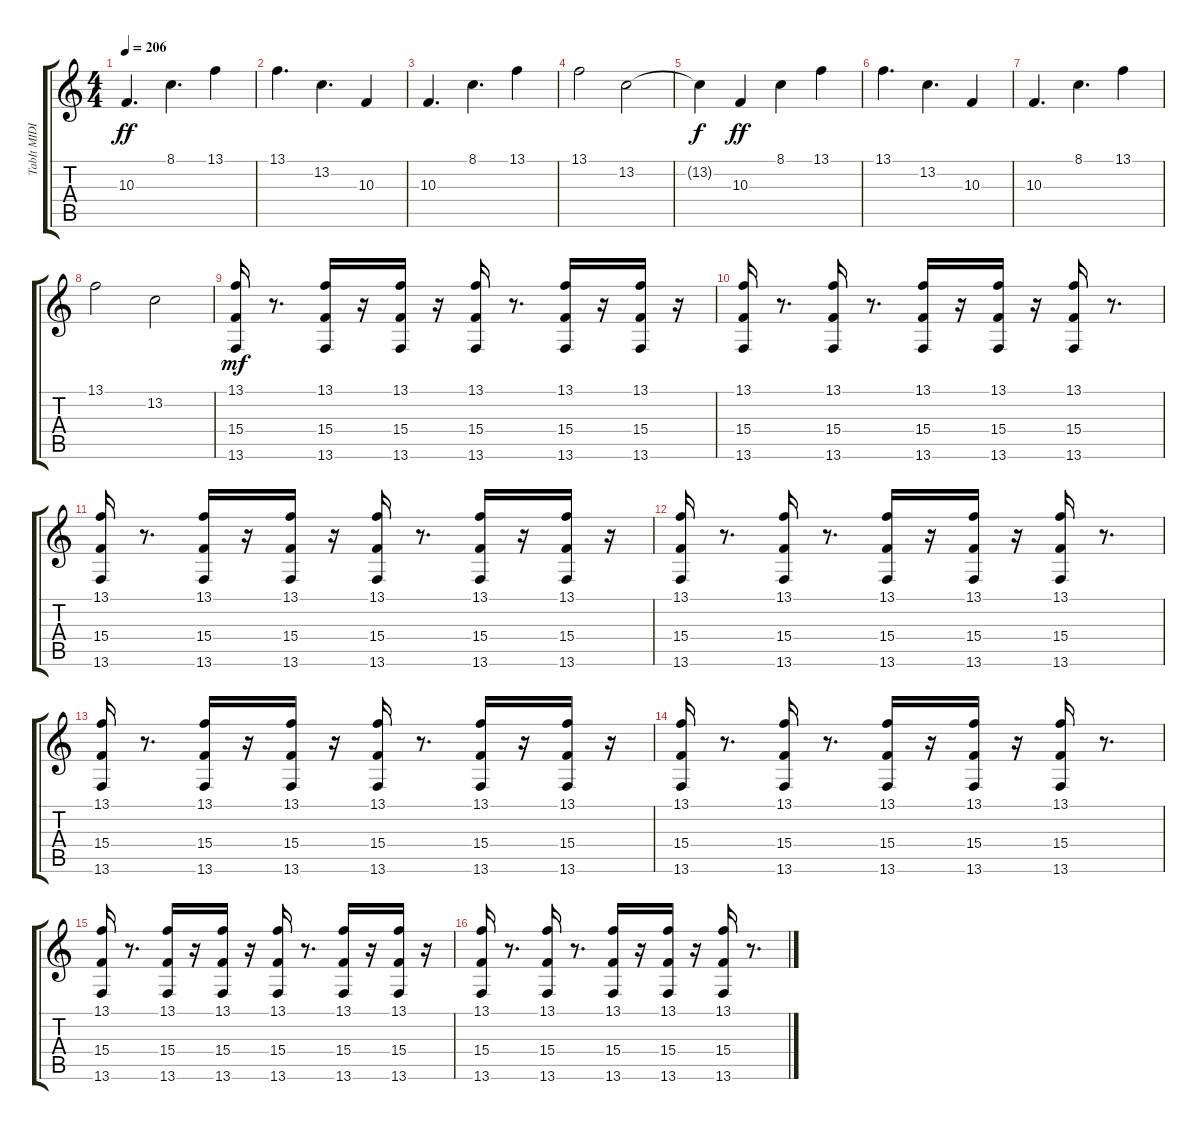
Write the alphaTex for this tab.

\track ("TabIt MIDI - Track 1" "TabIt MIDI") {instrument brasssection}
\staff {score tabs}
\tuning (E4 B3 G3 D3 A2 E2) {hide}
\ts (4 4)
\tempo 206
\clef g2
\ks c
10.3.4{d dy ff} 8.1.4{d} 13.1.4 |
13.1.4{d} 13.2.4{d} 10.3.4 |
10.3.4{d} 8.1.4{d} 13.1.4 |
13.1.2 13.2.2 |
13.2{t}.4{dy f} 10.3.4{dy ff} 8.1.4 13.1.4 |
13.1.4{d} 13.2.4{d} 10.3.4 |
10.3.4{d} 8.1.4{d} 13.1.4 |
13.1.2 13.2.2 |
(13.1 15.4 13.6).16{dy mf} r.8{d} (13.1 15.4 13.6).16 r.16 (13.1 15.4 13.6).16 r.16 (13.1 15.4 13.6).16 r.8{d} (13.1 15.4 13.6).16 r.16 (13.1 15.4 13.6).16 r.16 |
(13.1 15.4 13.6).16 r.8{d} (13.1 15.4 13.6).16 r.8{d} (13.1 15.4 13.6).16 r.16 (13.1 15.4 13.6).16 r.16 (13.1 15.4 13.6).16 r.8{d} |
(13.1 15.4 13.6).16 r.8{d} (13.1 15.4 13.6).16 r.16 (13.1 15.4 13.6).16 r.16 (13.1 15.4 13.6).16 r.8{d} (13.1 15.4 13.6).16 r.16 (13.1 15.4 13.6).16 r.16 |
(13.1 15.4 13.6).16 r.8{d} (13.1 15.4 13.6).16 r.8{d} (13.1 15.4 13.6).16 r.16 (13.1 15.4 13.6).16 r.16 (13.1 15.4 13.6).16 r.8{d} |
(13.1 15.4 13.6).16 r.8{d} (13.1 15.4 13.6).16 r.16 (13.1 15.4 13.6).16 r.16 (13.1 15.4 13.6).16 r.8{d} (13.1 15.4 13.6).16 r.16 (13.1 15.4 13.6).16 r.16 |
(13.1 15.4 13.6).16 r.8{d} (13.1 15.4 13.6).16 r.8{d} (13.1 15.4 13.6).16 r.16 (13.1 15.4 13.6).16 r.16 (13.1 15.4 13.6).16 r.8{d} |
(13.1 15.4 13.6).16 r.8{d} (13.1 15.4 13.6).16 r.16 (13.1 15.4 13.6).16 r.16 (13.1 15.4 13.6).16 r.8{d} (13.1 15.4 13.6).16 r.16 (13.1 15.4 13.6).16 r.16 |
(13.1 15.4 13.6).16 r.8{d} (13.1 15.4 13.6).16 r.8{d} (13.1 15.4 13.6).16 r.16 (13.1 15.4 13.6).16 r.16 (13.1 15.4 13.6).16 r.8{d}
